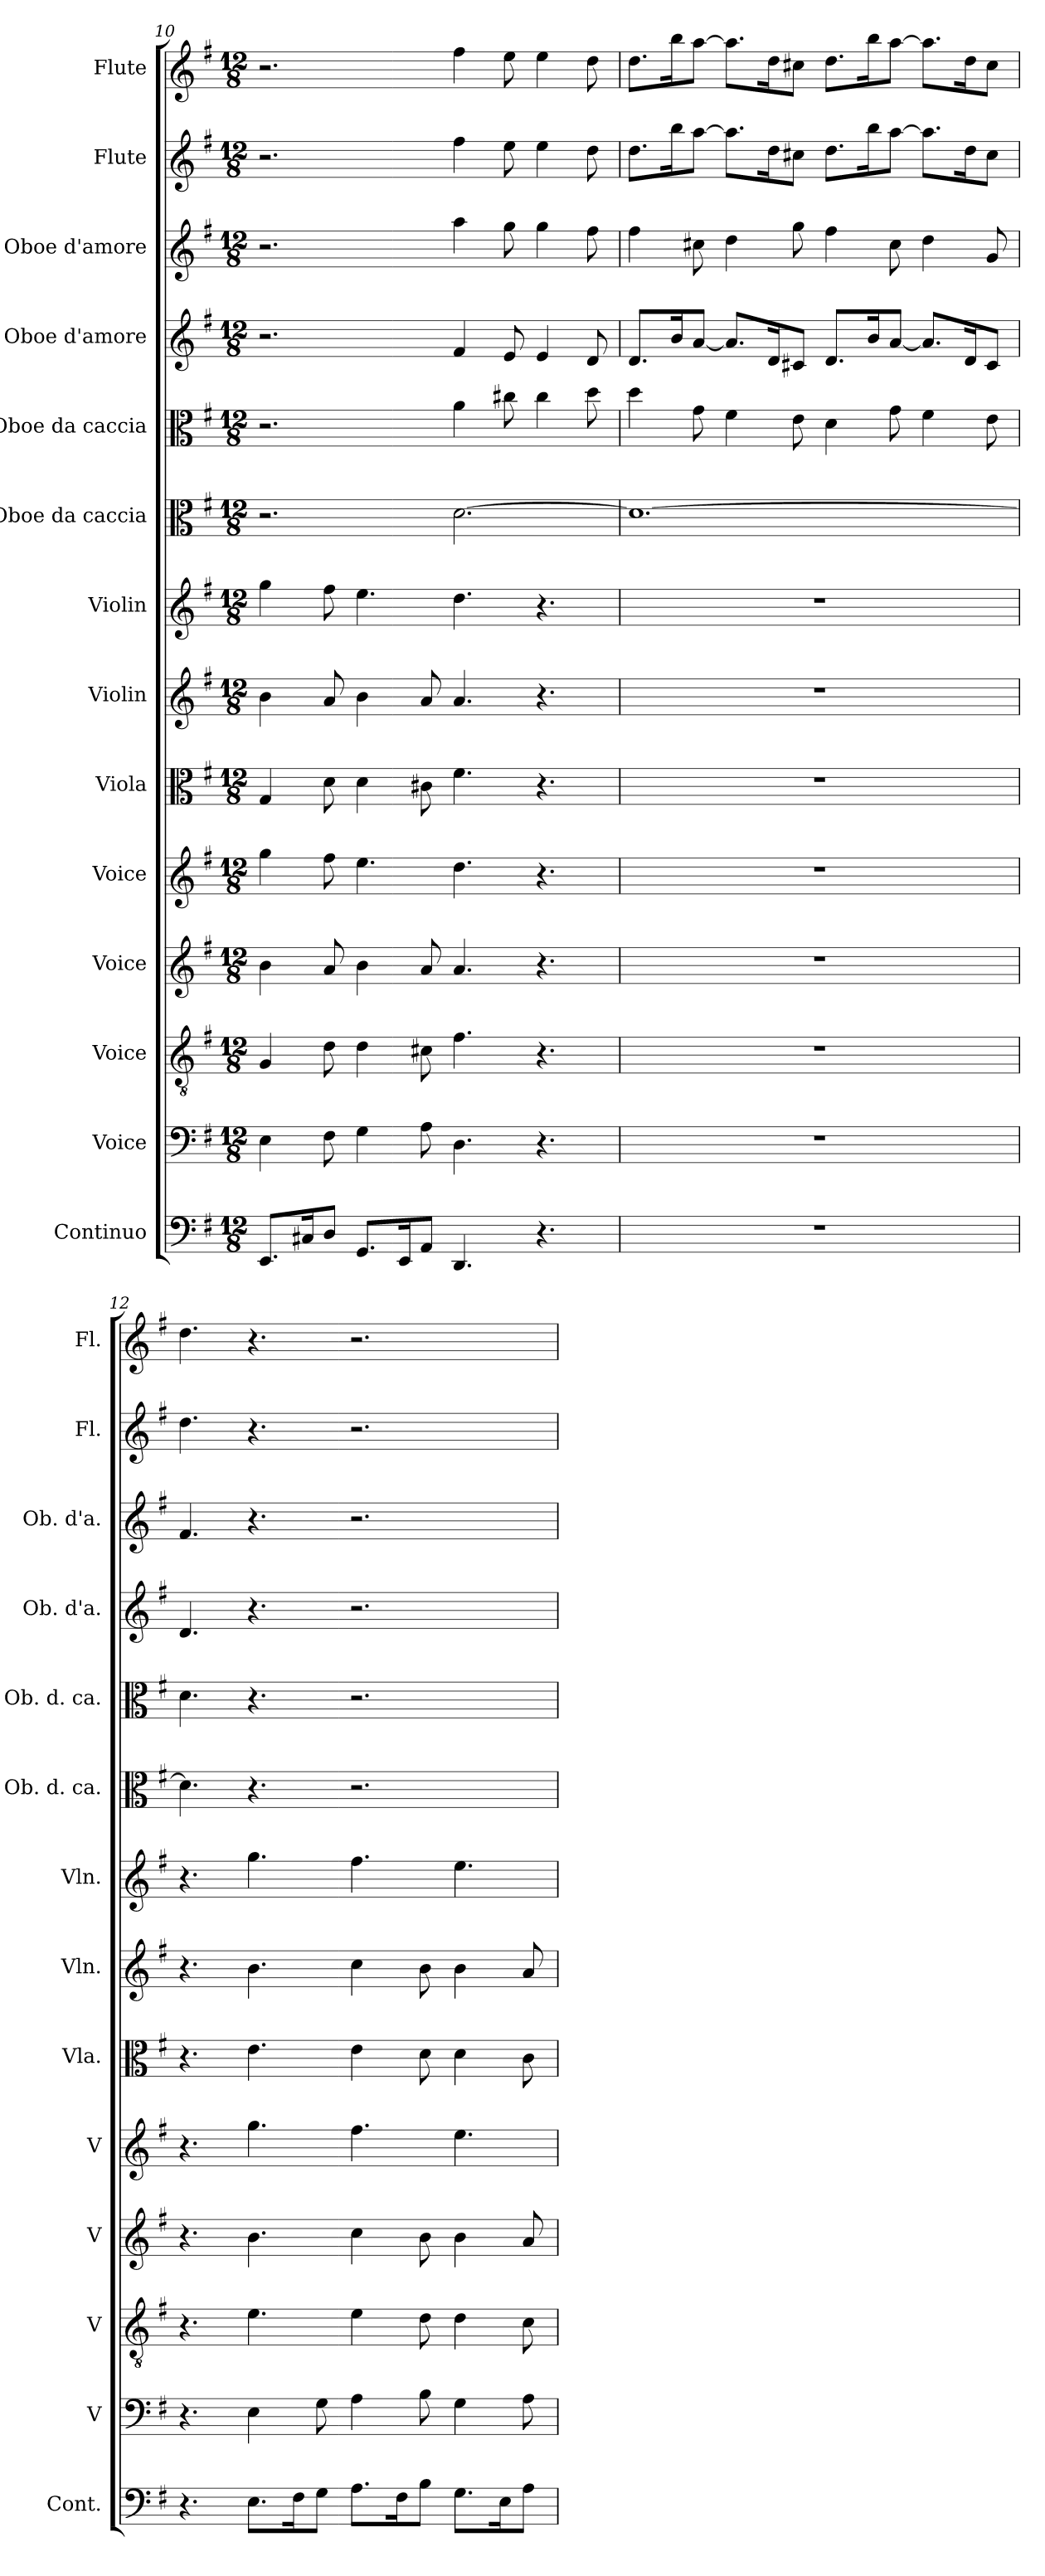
**kern	**kern	**kern	**kern	**kern	**kern	**kern	**kern	**kern	**kern	**kern	**kern	**kern	**kern
*part14	*part13	*part12	*part11	*part10	*part9	*part8	*part7	*part6	*part5	*part4	*part3	*part2	*part1
*staff14	*staff13	*staff12	*staff11	*staff10	*staff9	*staff8	*staff7	*staff6	*staff5	*staff4	*staff3	*staff2	*staff1
*I"Continuo	*I"Voice	*I"Voice	*I"Voice	*I"Voice	*I"Viola	*I"Violin	*I"Violin	*I"Oboe da caccia	*I"Oboe da caccia	*I"Oboe d'amore	*I"Oboe d'amore	*I"Flute	*I"Flute
*I'Cont.	*I'V	*I'V	*I'V	*I'V	*I'Vla.	*I'Vln.	*I'Vln.	*I'Ob. d. ca.	*I'Ob. d. ca.	*I'Ob. d'a.	*I'Ob. d'a.	*I'Fl.	*I'Fl.
*clefF4	*clefF4	*clefGv2	*clefG2	*clefG2	*clefC3	*clefG2	*clefG2	*clefC3	*clefC3	*clefG2	*clefG2	*clefG2	*clefG2
*k[f#]	*k[f#]	*k[f#]	*k[f#]	*k[f#]	*k[f#]	*k[f#]	*k[f#]	*k[f#]	*k[f#]	*k[f#]	*k[f#]	*k[f#]	*k[f#]
*M12/8	*M12/8	*M12/8	*M12/8	*M12/8	*M12/8	*M12/8	*M12/8	*M12/8	*M12/8	*M12/8	*M12/8	*M12/8	*M12/8
=10	=10	=10	=10	=10	=10	=10	=10	=10	=10	=10	=10	=10	=10
8.EEL	4E	4G	4b	4gg	4G	4b	4gg	2.r	2.r	2.r	2.r	2.r	2.r
16C#Xk	.	.	.	.	.	.	.	.	.	.	.	.	.
8DJ	8F#	8d	8a	8ff#	8d	8a	8ff#	.	.	.	.	.	.
8.GGL	4G	4d	4b	4.ee	4d	4b	4.ee	.	.	.	.	.	.
16EEk	.	.	.	.	.	.	.	.	.	.	.	.	.
8AAJ	8A	8c#X	8a	.	8c#X	8a	.	.	.	.	.	.	.
4.DD	4.D	4.f#	4.a	4.dd	4.f#	4.a	4.dd	[2.d	4a	4f#	4aa	4ff#	4ff#
.	.	.	.	.	.	.	.	.	8cc#X	8e	8gg	8ee	8ee
4.r	4.r	4.r	4.r	4.r	4.r	4.r	4.r	.	4cc#	4e	4gg	4ee	4ee
.	.	.	.	.	.	.	.	.	8dd	8d	8ff#	8dd	8dd
=11	=11	=11	=11	=11	=11	=11	=11	=11	=11	=11	=11	=11	=11
1.r	1.r	1.r	1.r	1.r	1.r	1.r	1.r	1.d_	4dd	8.dL	4ff#	8.ddL	8.ddL
.	.	.	.	.	.	.	.	.	.	16bk	.	16bbk	16bbk
.	.	.	.	.	.	.	.	.	8g	[8aJ	8cc#X	[8aaJ	[8aaJ
.	.	.	.	.	.	.	.	.	4f#	8.aL]	4dd	8.aaL]	8.aaL]
.	.	.	.	.	.	.	.	.	.	16dk	.	16ddk	16ddk
.	.	.	.	.	.	.	.	.	8e	8c#XJ	8gg	8cc#XJ	8cc#XJ
.	.	.	.	.	.	.	.	.	4d	8.dL	4ff#	8.ddL	8.ddL
.	.	.	.	.	.	.	.	.	.	16bk	.	16bbk	16bbk
.	.	.	.	.	.	.	.	.	8g	[8aJ	8cc#	[8aaJ	[8aaJ
.	.	.	.	.	.	.	.	.	4f#	8.aL]	4dd	8.aaL]	8.aaL]
.	.	.	.	.	.	.	.	.	.	16dk	.	16ddk	16ddk
.	.	.	.	.	.	.	.	.	8e	8c#J	8g	8cc#J	8cc#J
=12	=12	=12	=12	=12	=12	=12	=12	=12	=12	=12	=12	=12	=12
4.r	4.r	4.r	4.r	4.r	4.r	4.r	4.r	4.d]	4.d	4.d	4.f#	4.dd	4.dd
8.EL	4E	4.e	4.b	4.gg	4.e	4.b	4.gg	4.r	4.r	4.r	4.r	4.r	4.r
16F#k	.	.	.	.	.	.	.	.	.	.	.	.	.
8GJ	8G	.	.	.	.	.	.	.	.	.	.	.	.
8.AL	4A	4e	4cc	4.ff#	4e	4cc	4.ff#	2.r	2.r	2.r	2.r	2.r	2.r
16F#k	.	.	.	.	.	.	.	.	.	.	.	.	.
8BJ	8B	8d	8b	.	8d	8b	.	.	.	.	.	.	.
8.GL	4G	4d	4b	4.ee	4d	4b	4.ee	.	.	.	.	.	.
16Ek	.	.	.	.	.	.	.	.	.	.	.	.	.
8AJ	8A	8c	8a	.	8c	8a	.	.	.	.	.	.	.
=	=	=	=	=	=	=	=	=	=	=	=	=	=
*-	*-	*-	*-	*-	*-	*-	*-	*-	*-	*-	*-	*-	*-
